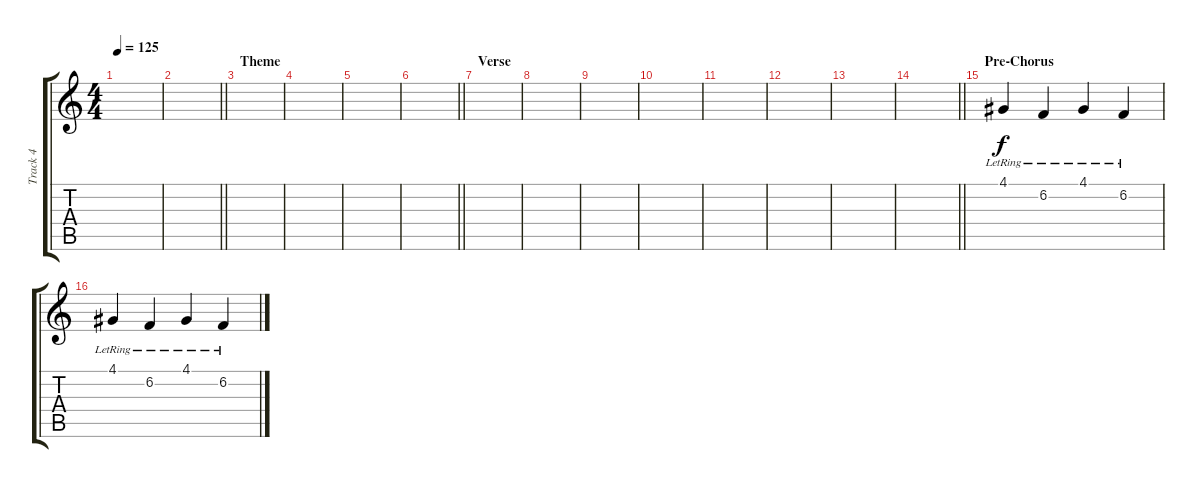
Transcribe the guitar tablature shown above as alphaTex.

\track ("Track 4" "Track 4") {instrument electricpiano2}
\staff {score tabs}
\tuning (E4 B3 G3 D3 A2 E2) {hide}
\ts (4 4)
\tempo 125
\clef g2
\ks c
|
\barLineRight lightlight
|
\section ("" "Theme")
|
|
|
\barLineRight lightlight
|
\section ("" "Verse")
|
|
|
|
|
|
|
\barLineRight lightlight
|
\section ("" "Pre-Chorus")
4.1{lr}.4 6.2{lr}.4 4.1{lr}.4 6.2{lr}.4 |
4.1{lr}.4 6.2{lr}.4 4.1{lr}.4 6.2{lr}.4
